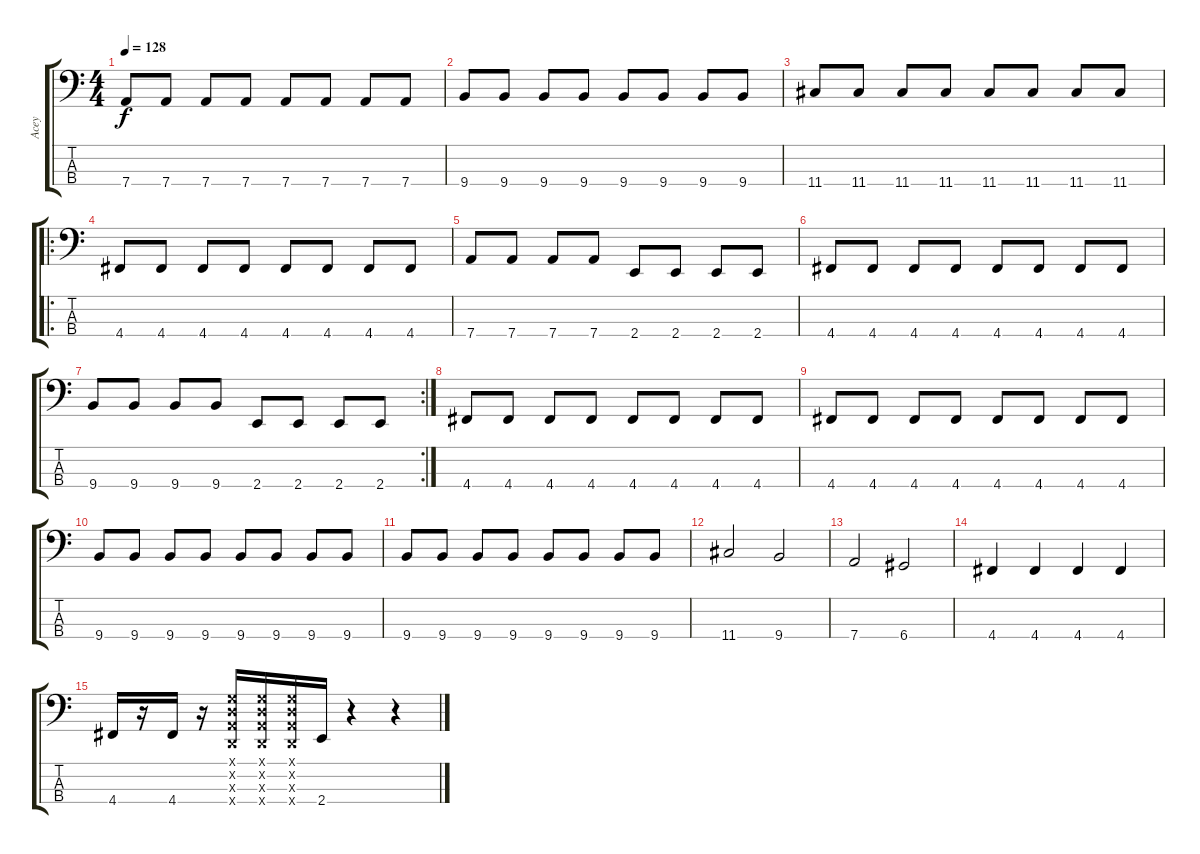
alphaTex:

\track ("Acey" "Acey") {instrument electricbassfinger}
\staff {score tabs}
\tuning (G2 D2 A1 D1) {hide}
\ts (4 4)
\tempo 128
\clef f4
\ks c
7.4.8{dy f} 7.4.8 7.4.8 7.4.8 7.4.8 7.4.8 7.4.8 7.4.8 |
9.4.8 9.4.8 9.4.8 9.4.8 9.4.8 9.4.8 9.4.8 9.4.8 |
11.4.8 11.4.8 11.4.8 11.4.8 11.4.8 11.4.8 11.4.8 11.4.8 |
\ro
4.4.8 4.4.8 4.4.8 4.4.8 4.4.8 4.4.8 4.4.8 4.4.8 |
7.4.8 7.4.8 7.4.8 7.4.8 2.4.8 2.4.8 2.4.8 2.4.8 |
4.4.8 4.4.8 4.4.8 4.4.8 4.4.8 4.4.8 4.4.8 4.4.8 |
\rc 2
9.4.8 9.4.8 9.4.8 9.4.8 2.4.8 2.4.8 2.4.8 2.4.8 |
4.4.8 4.4.8 4.4.8 4.4.8 4.4.8 4.4.8 4.4.8 4.4.8 |
4.4.8 4.4.8 4.4.8 4.4.8 4.4.8 4.4.8 4.4.8 4.4.8 |
9.4.8 9.4.8 9.4.8 9.4.8 9.4.8 9.4.8 9.4.8 9.4.8 |
9.4.8 9.4.8 9.4.8 9.4.8 9.4.8 9.4.8 9.4.8 9.4.8 |
11.4.2 9.4.2 |
7.4.2 6.4.2 |
4.4.4 4.4.4 4.4.4 4.4.4 |
4.4.16 r.16 4.4.16 r.16 (0.1{x} 0.2{x} 0.3{x} 0.4{x}).16 (0.1{x} 0.2{x} 0.3{x} 0.4{x}).16 (0.1{x} 0.2{x} 0.3{x} 0.4{x}).16 2.4.16 r.4 r.4
